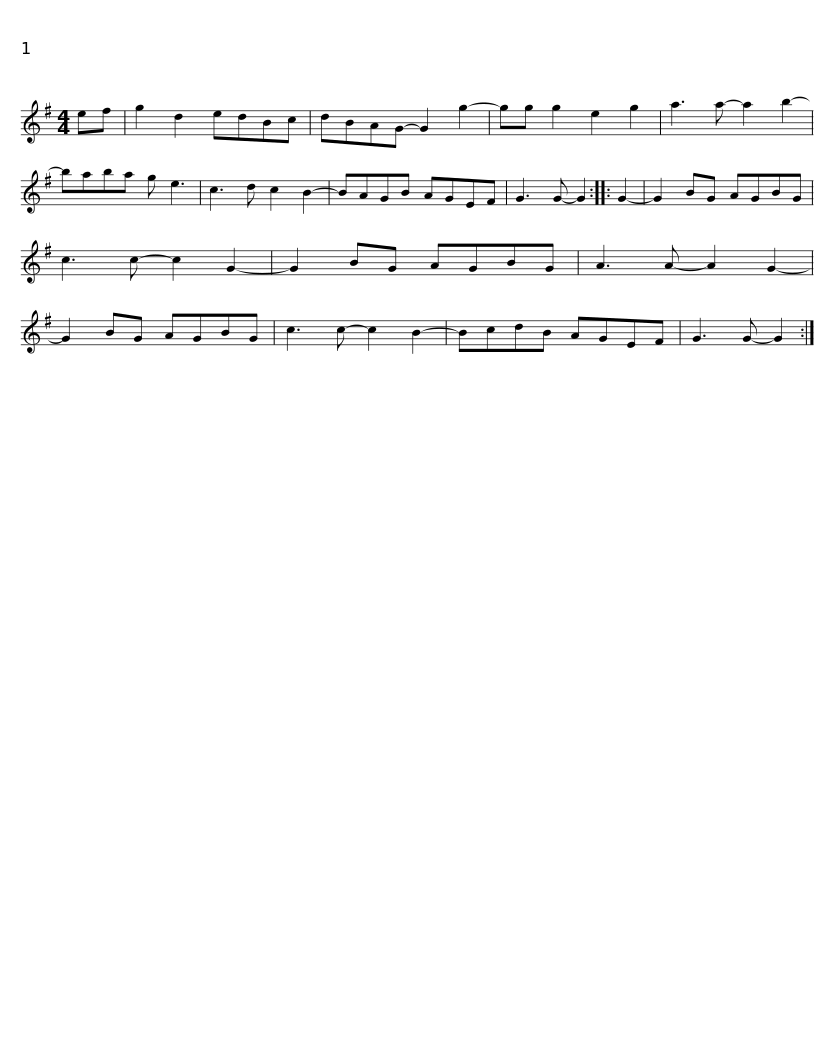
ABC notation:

X:1
L:1/8
M:4/4
I:linebreak $
K:G
V:1 treble
V:1
 ef | g2 d2 edBc | dBAG- G2 g2- | gg g2 e2 g2 | a3 a- a2 b2- | %5
 baba g e3 | c3 d c2 B2- |$ BAGB AGEF | G3 G- G2 :: G2- | %10
 G2 BG AGBG | c3 c- c2 G2- | G2 BG AGBG | A3 A- A2 G2- |$ G2 BG AGBG | %15
 c3 c- c2 B2- | BcdB AGEF | G3 G- G2 :| %18
